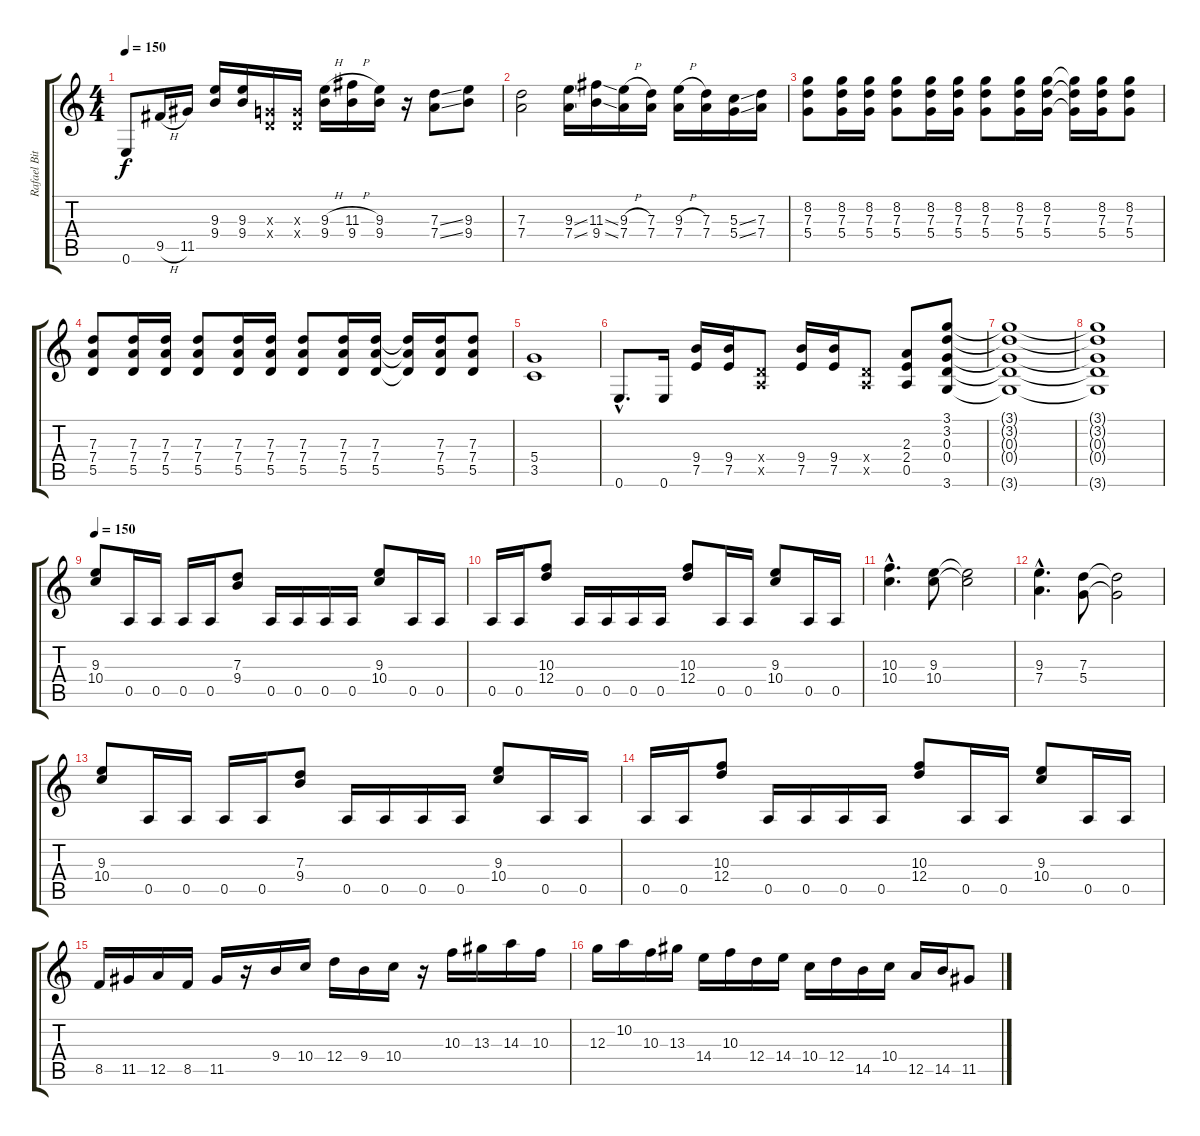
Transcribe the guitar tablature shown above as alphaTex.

\track ("Rafael Bittencourt" "Rafael Bit") {instrument distortionguitar}
\staff {score tabs}
\tuning (E4 B3 G3 D3 A2 E2) {hide}
\ts (4 4)
\tempo 150
\clef g2
\ks c
0.6.8{dy f} 9.5{h}.16 11.5.16 (9.3 9.4).16 (9.3 9.4).16 (0.3{x} 0.4{x}).16 (0.3{x} 0.4{x}).16 (9.3{h} 9.4).16 (11.3{h} 9.4).16 (9.3 9.4).16 r.16 (7.3{ss} 7.4{ss}).8 (9.3 9.4).8 |
(7.3 7.4).2 (9.3{ss} 7.4{ss}).16 (11.3{ss} 9.4{ss}).16 (9.3{h} 7.4).16 (7.3 7.4).16 (9.3{h} 7.4).16 (7.3 7.4).16 (5.3{ss} 5.4{ss}).16 (7.3 7.4).16 |
(8.2 7.3 5.4).8 (8.2 7.3 5.4).16 (8.2 7.3 5.4).16 (8.2 7.3 5.4).8 (8.2 7.3 5.4).16 (8.2 7.3 5.4).16 (8.2 7.3 5.4).8 (8.2 7.3 5.4).16 (8.2 7.3 5.4).16 (8.2{t} 7.3{t} 5.4{t}).16 (8.2 7.3 5.4).16 (8.2 7.3 5.4).8 |
(7.3 7.4 5.5).8 (7.3 7.4 5.5).16 (7.3 7.4 5.5).16 (7.3 7.4 5.5).8 (7.3 7.4 5.5).16 (7.3 7.4 5.5).16 (7.3 7.4 5.5).8 (7.3 7.4 5.5).16 (7.3 7.4 5.5).16 (7.3{t} 7.4{t} 5.5{t}).16 (7.3 7.4 5.5).16 (7.3 7.4 5.5).8 |
(5.4 3.5).1 |
0.6{hac}.8{d} 0.6.16 (9.4 7.5).16 (9.4 7.5).16 (0.4{x} 0.5{x}).8 (9.4 7.5).16 (9.4 7.5).16 (0.4{x} 0.5{x}).8 (2.3 2.4 0.5).8 (3.1 3.2 0.3 0.4 3.6).8 |
(3.1{t} 3.2{t} 0.3{t} 0.4{t} 3.6{t}).1 |
(3.1{t} 3.2{t} 0.3{t} 0.4{t} 3.6{t}).1 |
\tempo 150
(9.3 10.4).8 0.5.16 0.5.16 0.5.16 0.5.16 (7.3 9.4).8 0.5.16 0.5.16 0.5.16 0.5.16 (9.3 10.4).8 0.5.16 0.5.16 |
0.5.16 0.5.16 (10.3 12.4).8 0.5.16 0.5.16 0.5.16 0.5.16 (10.3 12.4).8 0.5.16 0.5.16 (9.3 10.4).8 0.5.16 0.5.16 |
(10.3{hac} 10.4{hac}).4{d} (9.3 10.4).8 (9.3{t} 10.4{t}).2 |
(9.3{hac} 7.4{hac}).4{d} (7.3 5.4).8 (7.3{t} 5.4{t}).2 |
(9.3 10.4).8 0.5.16 0.5.16 0.5.16 0.5.16 (7.3 9.4).8 0.5.16 0.5.16 0.5.16 0.5.16 (9.3 10.4).8 0.5.16 0.5.16 |
0.5.16 0.5.16 (10.3 12.4).8 0.5.16 0.5.16 0.5.16 0.5.16 (10.3 12.4).8 0.5.16 0.5.16 (9.3 10.4).8 0.5.16 0.5.16 |
8.5.16 11.5.16 12.5.16 8.5.16 11.5.16 r.16 9.4.16 10.4.16 12.4.16 9.4.16 10.4.16 r.16 10.3.16 13.3.16 14.3.16 10.3.16 |
12.3.16 10.2.16 10.3.16 13.3.16 14.4.16 10.3.16 12.4.16 14.4.16 10.4.16 12.4.16 14.5.16 10.4.16 12.5.16 14.5.16 11.5.8
